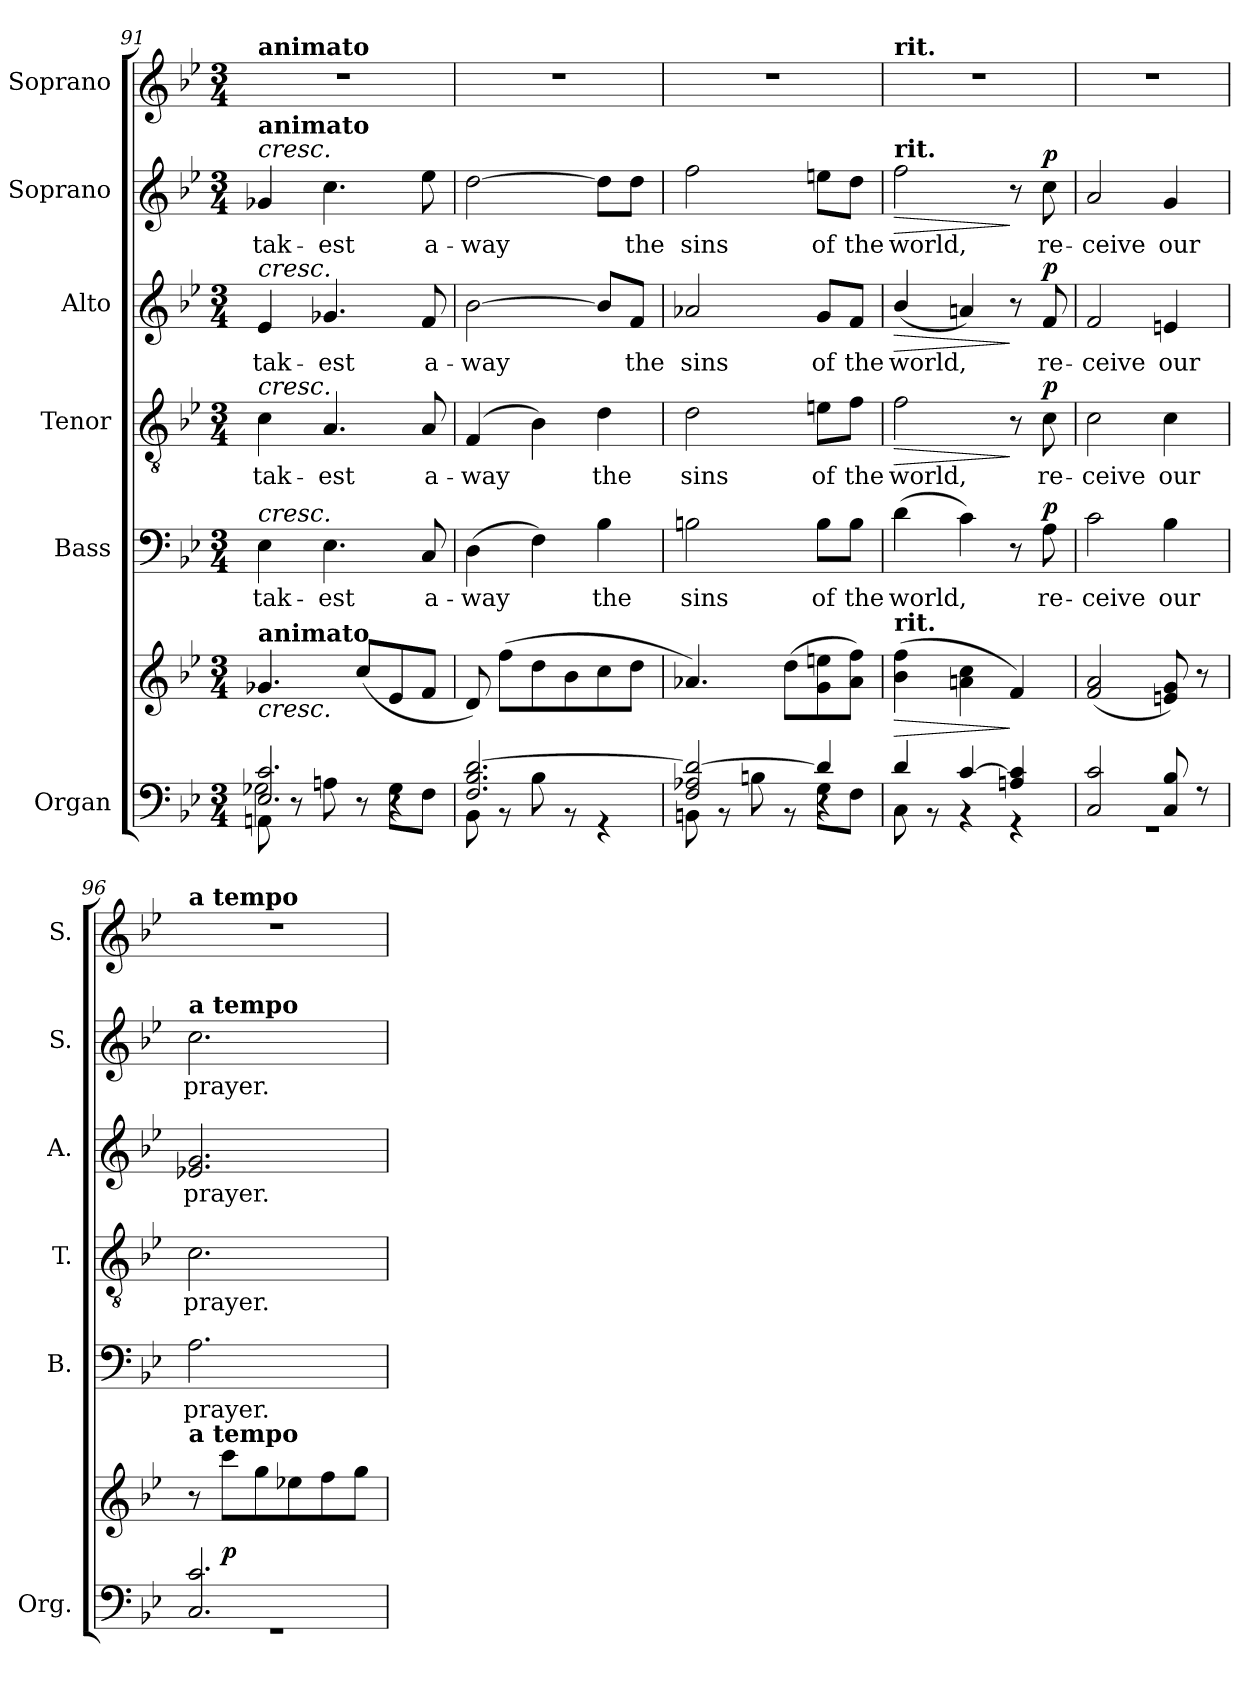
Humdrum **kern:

**kern	**kern	**dynam	**kern	**text	**dynam	**kern	**text	**dynam	**kern	**text	**dynam	**kern	**text	**dynam	**kern
*part6	*part6	*part6	*part5	*part5	*part5	*part4	*part4	*part4	*part3	*part3	*part3	*part2	*part2	*part2	*part1
*staff7	*staff6	*staff6/7	*staff5	*staff5	*staff5	*staff4	*staff4	*staff4	*staff3	*staff3	*staff3	*staff2	*staff2	*staff2	*staff1
*I"Organ	*	*	*I"Bass	*	*	*I"Tenor	*	*	*I"Alto	*	*	*I"Soprano	*	*	*I"Soprano
*I'Org.	*	*	*I'B.	*	*	*I'T.	*	*	*I'A.	*	*	*I'S.	*	*	*I'S.
!!LO:PB:g=z
*clefF4	*clefG2	*	*clefF4	*	*	*clefGv2	*	*	*clefG2	*	*	*clefG2	*	*	*clefG2
*	*	*	*	*	*	*ITrd7c12	*	*	*	*	*	*	*	*	*
*k[b-e-]	*k[b-e-]	*	*k[b-e-]	*	*	*k[b-e-]	*	*	*k[b-e-]	*	*	*k[b-e-]	*	*	*k[b-e-]
*B-:	*B-:	*	*B-:	*	*	*B-:	*	*	*B-:	*	*	*B-:	*	*	*B-:
*M3/4	*M3/4	*	*M3/4	*	*	*M3/4	*	*	*M3/4	*	*	*M3/4	*	*	*M3/4
=91	=91	=91	=91	=91	=91	=91	=91	=91	=91	=91	=91	=91	=91	=91	=91
*^	*	*	*	*	*	*	*	*	*	*	*	*	*	*	*
*	*^	*	*	*	*	*	*	*	*	*	*	*	*	*	*	*
*	*	*^	*	*	*	*	*	*	*	*	*	*	*	*	*	*	*
!	!	!	!	!	!	!	!LO:LY:b:color=#000000	!	!	!	!	!	!	!	!	!	!	!
!	!	!	!	!	!	!	!	!	!	!LO:LY:b:color=#000000	!	!	!	!	!	!	!	!
!	!	!	!	!	!	!	!	!	!	!	!	!	!LO:LY:b:color=#000000	!	!	!	!	!
!	!	!	!	!	!	!	!	!	!	!	!	!	!	!	!	!	!	!LO:TX:a:B:t=animato
!	!	!	!	!	!	!	!	!	!	!	!	!	!	!	!LO:TX:a:i:t=cresc.	!	!	!
!	!	!	!	!	!	!	!	!	!	!	!	!	!	!	!LO:TX:a:B:t=animato	!	!	!
!	!	!	!	!	!	!	!	!	!	!	!	!LO:TX:a:i:t=cresc.	!	!	!	!	!	!
!	!	!	!	!	!	!	!	!	!LO:TX:a:i:t=cresc.	!	!	!	!	!	!	!	!	!
!	!	!	!	!	!	!LO:TX:a:i:t=cresc.	!	!	!	!	!	!	!	!	!	!	!	!
!	!	!	!	!LO:TX:b:i:t=cresc.	!	!	!	!	!	!	!	!	!	!	!	!	!	!
!	!	!	!	!LO:TX:a:B:t=animato	!	!	!	!	!	!	!	!	!	!	!	!	!	!
!	!	!	!	!	!	!	!	!	!	!	!	!	!	!	!	!LO:LY:b:color=#000000	!	!LO:N:vis=1
2.E-i/ 2.ci	2G-Xi\	8ryy	8AAni\	4.g-Xi/	.	4E-i\	tak-	.	4Ci\	tak-	.	4e-i/	tak-	.	4g-Xi/	tak-	.	2.r
.	.	8r	8ryy	.	.	.	.	.	.	.	.	.	.	.	.	.	.	.
!	!	!	!	!	!	!	!LO:LY:b:color=#000000	!	!	!	!	!	!	!	!	!	!	!
!	!	!	!	!	!	!	!	!	!	!LO:LY:b:color=#000000	!	!	!	!	!	!	!	!
!	!	!	!	!	!	!	!	!	!	!	!	!	!LO:LY:b:color=#000000	!	!	!	!	!
!	!	!	!	!	!	!	!	!	!	!	!	!	!	!	!	!LO:LY:b:color=#000000	!	!
.	.	8ryy	8Ani\	.	.	4.E-i\	-est	.	4.AAi/	-est	.	4.g-Xi/	-est	.	4.cci\	-est	.	.
.	.	8r	4.ryy	(8cci/L	.	.	.	.	.	.	.	.	.	.	.	.	.	.
.	8G-i\L	4r	.	8e-i/	.	.	.	.	.	.	.	.	.	.	.	.	.	.
!	!	!	!	!	!	!	!LO:LY:b:color=#000000	!	!	!	!	!	!	!	!	!	!	!
!	!	!	!	!	!	!	!	!	!	!LO:LY:b:color=#000000	!	!	!	!	!	!	!	!
!	!	!	!	!	!	!	!	!	!	!	!	!	!LO:LY:b:color=#000000	!	!	!	!	!
!	!	!	!	!	!	!	!	!	!	!	!	!	!	!	!	!LO:LY:b:color=#000000	!	!
.	8Fi\J	.	.	8fi/J	.	8Ci/	a-	.	8AAi/	a-	.	8fi/	a-	.	8ee-i\	a-	.	.
*	*v	*v	*v	*	*	*	*	*	*	*	*	*	*	*	*	*	*	*
=92	=92	=92	=92	=92	=92	=92	=92	=92	=92	=92	=92	=92	=92	=92	=92	=92
!	!	!	!	!	!LO:LY:b:color=#000000	!	!	!	!	!	!	!	!	!	!	!
!	!	!	!	!	!	!	!	!LO:LY:b:color=#000000	!	!	!	!	!	!	!	!
!	!	!	!	!	!	!	!	!	!	!	!LO:LY:b:color=#000000	!	!	!	!	!
!	!	!	!	!	!	!	!	!	!	!	!	!	!	!LO:LY:b:color=#000000	!	!LO:N:vis=1
2.Fi/ 2.B-i [2.di	8BB-i\	8di/)	.	(4Di\	-way	.	(4FFi/	-way	.	[2b-i\	-way	.	[2ddi\	-way	.	2.r
.	8r	(8ffi\L	.	.	.	.	.	.	.	.	.	.	.	.	.	.
.	8B-i\	8ddi\	.	4Fi\)	.	.	4BB-i\)	.	.	.	.	.	.	.	.	.
.	8r	8b-i\	.	.	.	.	.	.	.	.	.	.	.	.	.	.
!	!	!	!	!	!LO:LY:b:color=#000000	!	!	!	!	!	!	!	!	!	!	!
!	!	!	!	!	!	!	!	!LO:LY:b:color=#000000	!	!	!	!	!	!	!	!
.	4r	8cci\	.	4B-i\	the	.	4Di\	the	.	8b-i/L]	.	.	8ddi\L]	.	.	.
!	!	!	!	!	!	!	!	!	!	!	!LO:LY:b:color=#000000	!	!	!	!	!
!	!	!	!	!	!	!	!	!	!	!	!	!	!	!LO:LY:b:color=#000000	!	!
.	.	8ddi\J	.	.	.	.	.	.	.	8fi/J	the	.	8ddi\J	the	.	.
=93	=93	=93	=93	=93	=93	=93	=93	=93	=93	=93	=93	=93	=93	=93	=93	=93
*	*^	*	*	*	*	*	*	*	*	*	*	*	*	*	*	*
!	!	!	!	!	!	!LO:LY:b:color=#000000	!	!	!	!	!	!	!	!	!	!	!
!	!	!	!	!	!	!	!	!	!LO:LY:b:color=#000000	!	!	!	!	!	!	!	!
!	!	!	!	!	!	!	!	!	!	!	!	!LO:LY:b:color=#000000	!	!	!	!	!
!	!	!	!	!	!	!	!	!	!	!	!	!	!	!	!LO:LY:b:color=#000000	!	!LO:N:vis=1
2Fi/ 2A-Xi 2di_	8BBni\	2ryy	4.a-Xi/)	.	2Bni\	sins	.	2Di\	sins	.	2a-Xi/	sins	.	2ffi\	sins	.	2.r
.	8r	.	.	.	.	.	.	.	.	.	.	.	.	.	.	.	.
.	8Bni\	.	.	.	.	.	.	.	.	.	.	.	.	.	.	.	.
.	8r	.	(8ddi\L	.	.	.	.	.	.	.	.	.	.	.	.	.	.
!	!	!	!	!	!	!LO:LY:b:color=#000000	!	!	!	!	!	!	!	!	!	!	!
!	!	!	!	!	!	!	!	!	!LO:LY:b:color=#000000	!	!	!	!	!	!	!	!
!	!	!	!	!	!	!	!	!	!	!	!	!LO:LY:b:color=#000000	!	!	!	!	!
!	!	!	!	!	!	!	!	!	!	!	!	!	!	!	!LO:LY:b:color=#000000	!	!
4di/]	8Gi\L	4r	8gi\ 8eeni	.	8Bi\L	of	.	8Eni\L	of	.	8gi/L	of	.	8eeni\L	of	.	.
!	!	!	!	!	!	!LO:LY:b:color=#000000	!	!	!	!	!	!	!	!	!	!	!
!	!	!	!	!	!	!	!	!	!LO:LY:b:color=#000000	!	!	!	!	!	!	!	!
!	!	!	!	!	!	!	!	!	!	!	!	!LO:LY:b:color=#000000	!	!	!	!	!
!	!	!	!	!	!	!	!	!	!	!	!	!	!	!	!LO:LY:b:color=#000000	!	!
.	8Fi\J	.	8a-i\ 8ffiJ)	.	8Bi\J	the	.	8Fi\J	the	.	8fi/J	the	.	8ddi\J	the	.	.
*	*v	*v	*	*	*	*	*	*	*	*	*	*	*	*	*	*	*
=94	=94	=94	=94	=94	=94	=94	=94	=94	=94	=94	=94	=94	=94	=94	=94	=94
!	!	!	!LO:HP:b	!	!	!	!	!	!	!	!	!	!	!	!	!
!	!	!	!	!	!LO:LY:b:color=#000000	!	!	!	!	!	!	!	!	!	!	!
!	!	!	!	!	!	!	!	!LO:LY:b:color=#000000	!LO:HP:b	!	!	!	!	!	!	!
!	!	!	!	!	!	!	!	!	!	!	!LO:LY:b:color=#000000	!LO:HP:b	!	!	!	!
!	!	!	!	!	!	!	!	!	!	!	!	!	!	!	!	!LO:TX:a:B:t=rit.
!	!	!	!	!	!	!	!	!	!	!	!	!	!LO:TX:a:B:t=rit.	!	!	!
!	!	!LO:TX:a:B:t=rit.	!	!	!	!	!	!	!	!	!	!	!	!	!	!
!	!	!	!	!	!	!	!	!	!	!	!	!	!	!LO:LY:b:color=#000000	!LO:HP:b	!LO:N:vis=1
4di/	8Ci\	(4b-i\ 4ffi	>	(4di\	world,	.	2Fi\	world,	>	(4b-i/	world,	>	2ffi\	world,	>	2.r
.	8r	.	.	.	.	.	.	.	.	.	.	.	.	.	.	.
[4ci/	4r	4ani\ 4cci	.	4ci\)	.	.	.	.	.	4ani/)	.	.	.	.	.	.
4Ani/ 4ci]	4r	4fi/)	]	8r	.	.	8r	.	]	8r	.	]	8r	.	]	.
!	!	!	!	!	!LO:LY:b:color=#000000	!	!	!	!	!	!	!	!	!	!	!
!	!	!	!	!	!	!	!	!LO:LY:b:color=#000000	!	!	!	!	!	!	!	!
!	!	!	!	!	!	!	!	!	!	!	!LO:LY:b:color=#000000	!	!	!	!	!
!	!	!	!	!	!	!	!	!	!	!	!	!	!	!LO:LY:b:color=#000000	!	!
.	.	.	.	8Ai\	re-	p	8Ci\	re-	p	8fi/	re-	p	8cci\	re-	p	.
=95	=95	=95	=95	=95	=95	=95	=95	=95	=95	=95	=95	=95	=95	=95	=95	=95
!	!LO:N:vis=1	!	!	!	!	!	!	!	!	!	!	!	!	!	!	!
!	!	!	!	!	!LO:LY:b:color=#000000	!	!	!	!	!	!	!	!	!	!	!
!	!	!	!	!	!	!	!	!LO:LY:b:color=#000000	!	!	!	!	!	!	!	!
!	!	!	!	!	!	!	!	!	!	!	!LO:LY:b:color=#000000	!	!	!	!	!
!	!	!	!	!	!	!	!	!	!	!	!	!	!	!LO:LY:b:color=#000000	!	!LO:N:vis=1
2Ci/ 2ci	2.r	(2fi/ 2ai	.	2ci\	-ceive	.	2Ci\	-ceive	.	2fi/	-ceive	.	2ai/	-ceive	.	2.r
!	!	!	!	!	!LO:LY:b:color=#000000	!	!	!	!	!	!	!	!	!	!	!
!	!	!	!	!	!	!	!	!LO:LY:b:color=#000000	!	!	!	!	!	!	!	!
!	!	!	!	!	!	!	!	!	!	!	!LO:LY:b:color=#000000	!	!	!	!	!
!	!	!	!	!	!	!	!	!	!	!	!	!	!	!LO:LY:b:color=#000000	!	!
8Ci/ 8B-i	.	8eni/ 8gi)	.	4B-i\	our	.	4Ci\	our	.	4eni/	our	.	4gi/	our	.	.
8r	.	8r	.	.	.	.	.	.	.	.	.	.	.	.	.	.
!!LO:LB:g=z
=96	=96	=96	=96	=96	=96	=96	=96	=96	=96	=96	=96	=96	=96	=96	=96	=96
!	!LO:N:vis=1	!	!	!	!	!	!	!	!	!	!	!	!	!	!	!
!	!	!	!	!	!LO:LY:b:color=#000000	!	!	!	!	!	!	!	!	!	!	!
!	!	!	!	!	!	!	!	!LO:LY:b:color=#000000	!	!	!	!	!	!	!	!
!	!	!	!	!	!	!	!	!	!	!	!LO:LY:b:color=#000000	!	!	!	!	!
!	!	!	!	!	!	!	!	!	!	!	!	!	!	!	!	!LO:TX:a:B:t=a tempo
!	!	!	!	!	!	!	!	!	!	!	!	!	!LO:TX:a:B:t=a tempo	!	!	!
!	!	!LO:TX:a:B:t=a tempo	!	!	!	!	!	!	!	!	!	!	!	!	!	!
!	!	!	!	!	!	!	!	!	!	!	!	!	!	!LO:LY:b:color=#000000	!	!LO:N:vis=1
2.Ci/ 2.ci	2.r	8r	.	2.Ai\	prayer.	.	2.Ci\	prayer.	.	2.e-Xi/ 2.gi	prayer.	.	2.cci\	prayer.	.	2.r
.	.	8ccci\L	p	.	.	.	.	.	.	.	.	.	.	.	.	.
.	.	8ggi\	.	.	.	.	.	.	.	.	.	.	.	.	.	.
.	.	8ee-Xi\	.	.	.	.	.	.	.	.	.	.	.	.	.	.
.	.	8ffi\	.	.	.	.	.	.	.	.	.	.	.	.	.	.
.	.	8ggi\J	.	.	.	.	.	.	.	.	.	.	.	.	.	.
*v	*v	*	*	*	*	*	*	*	*	*	*	*	*	*	*	*
=	=	=	=	=	=	=	=	=	=	=	=	=	=	=	=
*-	*-	*-	*-	*-	*-	*-	*-	*-	*-	*-	*-	*-	*-	*-	*-
